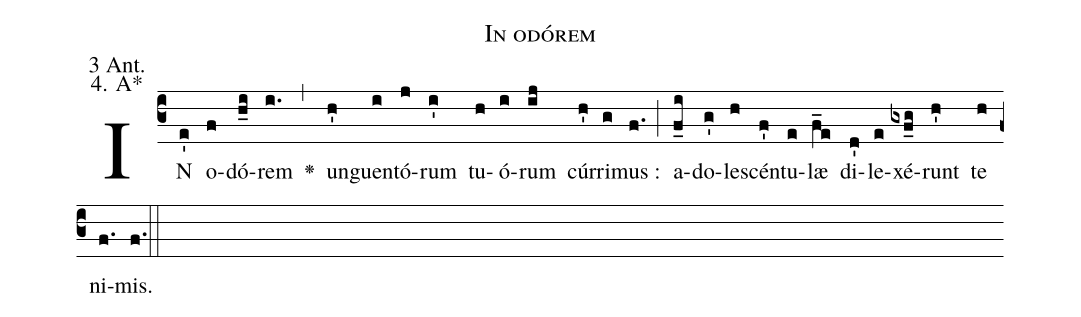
name: In odórem;
office-part: 3 Antiphon;
mode: 4A*;
annotation: 3 Ant.;
annotation: 4. A*;
def-m1:}{\greseteolcustos{manual}{;
def-m2:\ifx\breakbeforeEuouae\undefined\else;
def-m3:\fi}\ifx\noeuouae\undefined\def\noeuouae{F}\fi\if\noeuouae F{;
def-m4:}\fi;
%%
% The syntax in this part is called gabc. Please refer to http://home.gna.org/gregorio/gabc/#basis

(c3)IN(e') o(f)dó(h_i)rem(i.) <v>\greheightstar</v>(,)
un(h')guen(i)tó(j)rum(i') tu(h)ó(i)rum(ij) cúr(h')ri(g)mus :(f.) (;)
a(f_i)do(g')le(h)scén(f')tu(e)læ(f_e) di(d')le(e)xé(gxf_g)runt(h') te(h) ni(f.[em1])mis.(f.) (::[em2]z[em3])

E(i) u(h) o(i) u(j) a(h) e.(f.) (::[em4])
